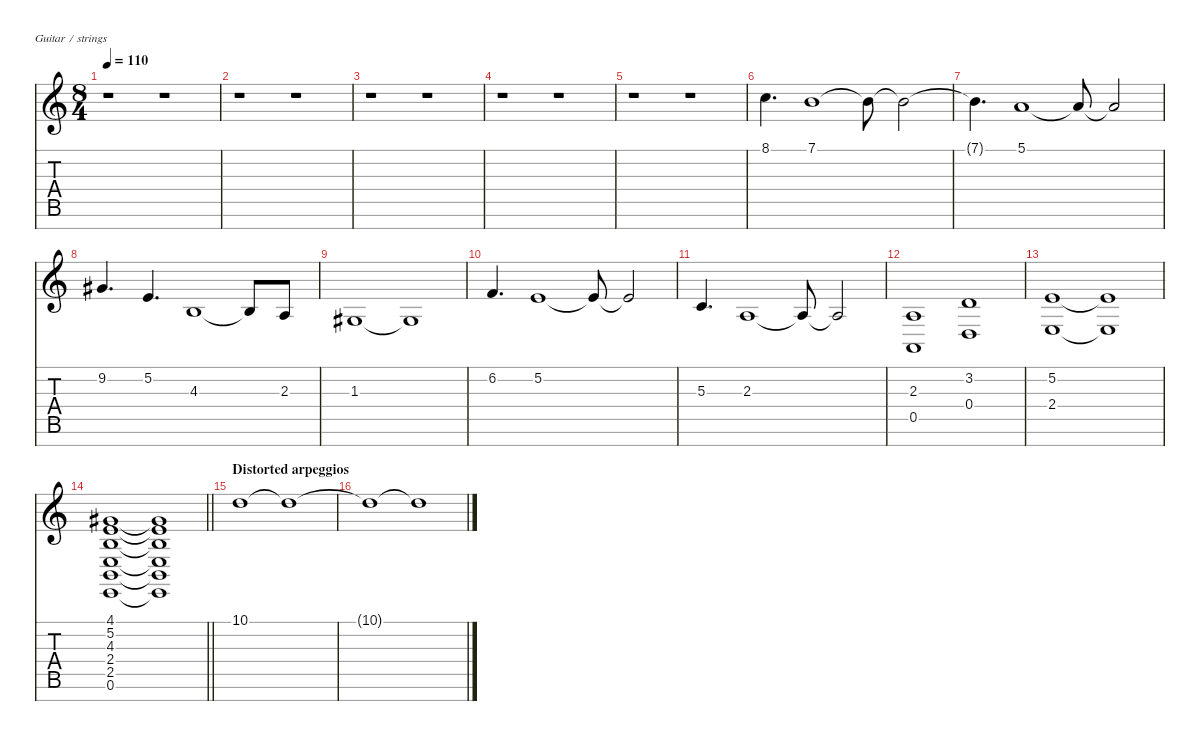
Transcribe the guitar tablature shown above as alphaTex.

\defaultSystemsLayout 4
\hideDynamics
\bracketExtendMode nobrackets
\singleTrackTrackNamePolicy hidden
\multiTrackTrackNamePolicy hidden
\firstSystemTrackNameMode fullname
\firstSystemTrackNameOrientation horizontal
\otherSystemsTrackNameOrientation horizontal
\track ("Keyboards/Others" "vln.") {instrument stringensemble1}
\staff {score tabs}
\tuning (E4 B3 G3 D3 A2 E2 B1)
\ts (8 4)
\tempo 110
\clef g2
\ks c
r.1{dy f beam Down} r.1{beam Down} |
r.1{beam Down} r.1{beam Down} |
r.1{beam Down} r.1{beam Down} |
r.1{beam Down} r.1{beam Down} |
r.1{instrument clarinet beam Down} r.1{beam Down} |
8.1.4{d beam Down} 7.1.1{beam Down} 7.1{t}.8{beam Down} 7.1{t}.2{beam Down} |
7.1{t}.4{d beam Down} 5.1.1{beam Up} 5.1{t}.8{beam Up} 5.1{t}.2{beam Up} |
9.2{acc #}.4{d beam Up} 5.2.4{d beam Up} 4.3.1{beam Up} 4.3{t}.8{beam Up} 2.3.8{beam Up} |
1.3{acc #}.1{beam Up} 1.3{t acc #}.1{beam Up} |
6.2.4{d beam Up} 5.2.1{beam Up} 5.2{t}.8{beam Up} 5.2{t}.2{beam Up} |
5.3.4{d beam Up} 2.3.1{beam Up} 2.3{t}.8{beam Up} 2.3{t}.2{beam Up} |
(2.3 0.5).1{beam Up} (3.2 0.4).1{beam Up} |
(5.2 2.4).1{dy fff beam Up} (5.2{t} 2.4{t}).1{dy f beam Up} |
\barLineRight lightlight
(4.1{acc #} 5.2 4.3 2.4 2.5 0.6).1{beam Up} (4.1{t acc #} 5.2{t} 4.3{t} 2.4{t} 2.5{t} 0.6{t}).1{beam Up} |
\section ("" "Distorted arpeggios")
10.1.1{beam Down} 10.1{t}.1{beam Down} |
10.1{t}.1{beam Down} 10.1{t}.1{beam Down}
